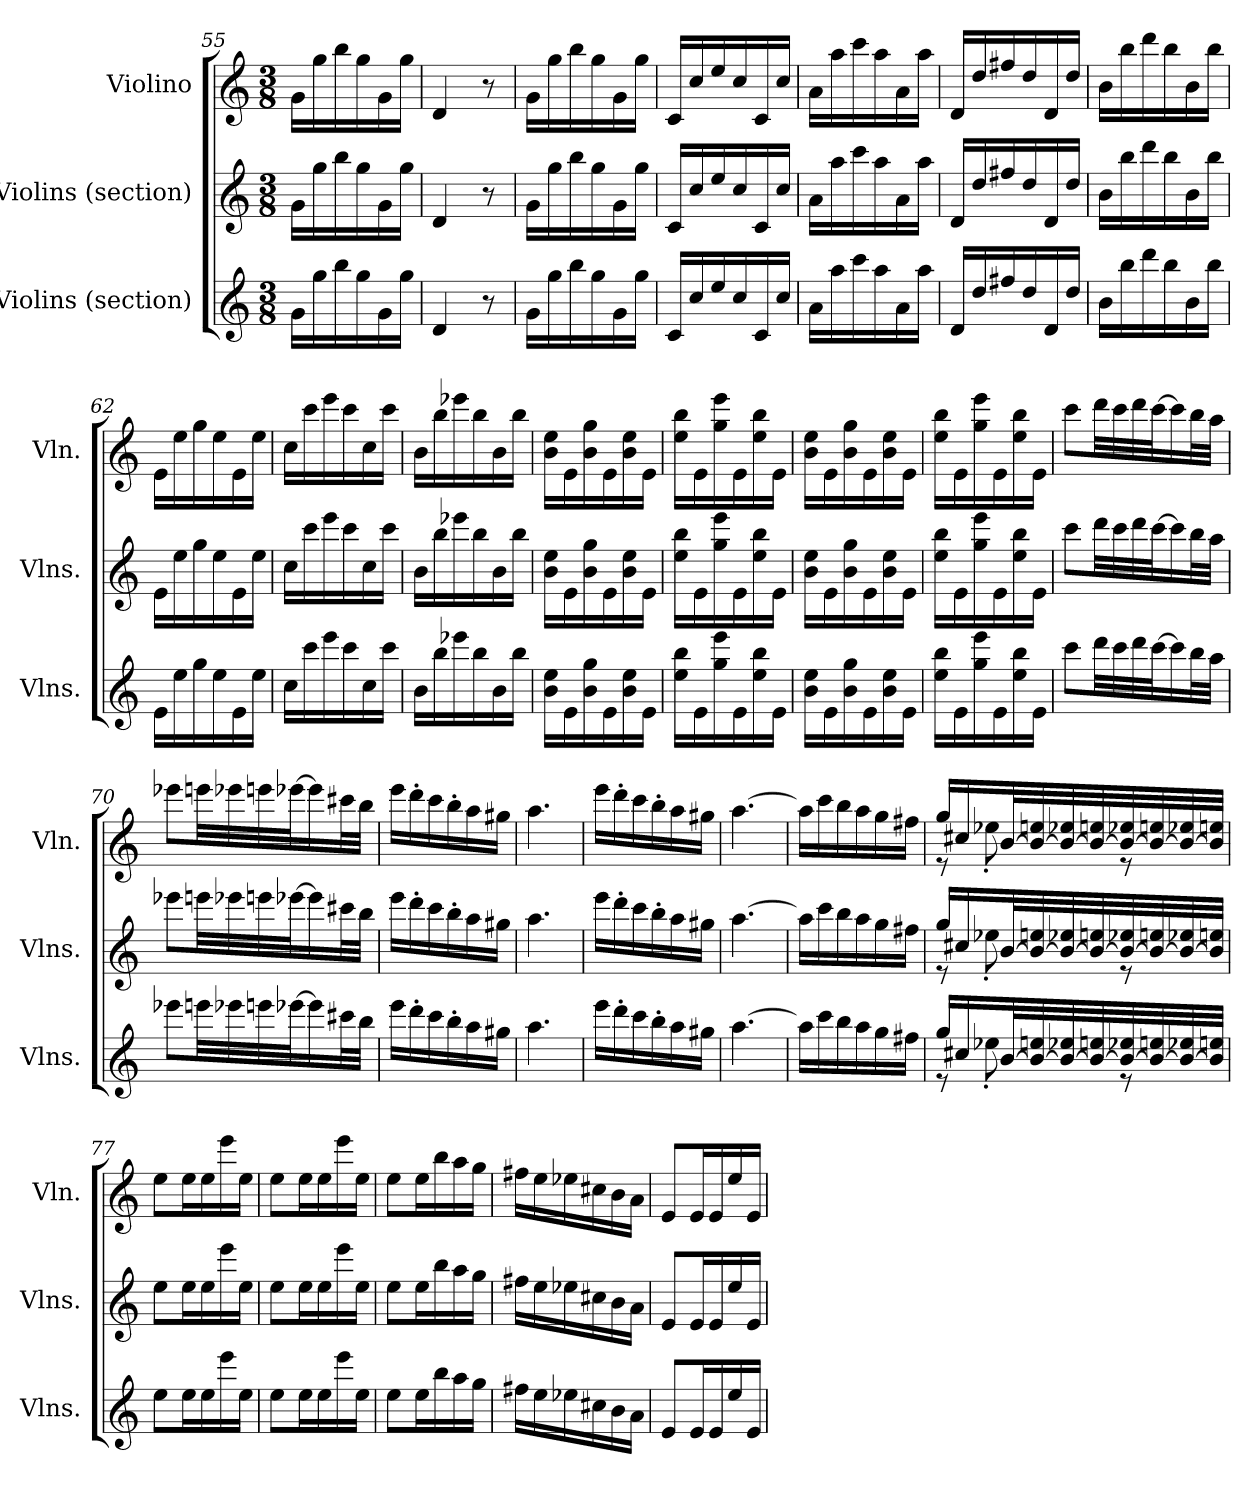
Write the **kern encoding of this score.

**kern	**kern	**kern
*part3	*part2	*part1
*staff3	*staff2	*staff1
*I"Violins (section)	*I"Violins (section)	*I"Violino
*I'Vlns.	*I'Vlns.	*I'Vln.
*clefG2	*clefG2	*clefG2
*k[]	*k[]	*k[]
*M3/8	*M3/8	*M3/8
=55	=55	=55
16g\LL	16g\LL	16g\LL
16gg\	16gg\	16gg\
16bb\	16bb\	16bb\
16gg\	16gg\	16gg\
16g\	16g\	16g\
16gg\JJ	16gg\JJ	16gg\JJ
=56	=56	=56
4d/	4d/	4d/
8r	8r	8r
=57	=57	=57
16g\LL	16g\LL	16g\LL
16gg\	16gg\	16gg\
16bb\	16bb\	16bb\
16gg\	16gg\	16gg\
16g\	16g\	16g\
16gg\JJ	16gg\JJ	16gg\JJ
=58	=58	=58
16c/LL	16c/LL	16c/LL
16cc/	16cc/	16cc/
16ee/	16ee/	16ee/
16cc/	16cc/	16cc/
16c/	16c/	16c/
16cc/JJ	16cc/JJ	16cc/JJ
!!LO:LB:g=z
=59	=59	=59
16a\LL	16a\LL	16a\LL
16aa\	16aa\	16aa\
16ccc\	16ccc\	16ccc\
16aa\	16aa\	16aa\
16a\	16a\	16a\
16aa\JJ	16aa\JJ	16aa\JJ
=60	=60	=60
16d/LL	16d/LL	16d/LL
16dd/	16dd/	16dd/
16ff#X/	16ff#X/	16ff#X/
16dd/	16dd/	16dd/
16d/	16d/	16d/
16dd/JJ	16dd/JJ	16dd/JJ
=61	=61	=61
16b\LL	16b\LL	16b\LL
16bb\	16bb\	16bb\
16ddd\	16ddd\	16ddd\
16bb\	16bb\	16bb\
16b\	16b\	16b\
16bb\JJ	16bb\JJ	16bb\JJ
=62	=62	=62
16e\LL	16e\LL	16e\LL
16ee\	16ee\	16ee\
16gg\	16gg\	16gg\
16ee\	16ee\	16ee\
16e\	16e\	16e\
16ee\JJ	16ee\JJ	16ee\JJ
=63	=63	=63
16cc\LL	16cc\LL	16cc\LL
16ccc\	16ccc\	16ccc\
16eee\	16eee\	16eee\
16ccc\	16ccc\	16ccc\
16cc\	16cc\	16cc\
16ccc\JJ	16ccc\JJ	16ccc\JJ
=64	=64	=64
16b\LL	16b\LL	16b\LL
16bb\	16bb\	16bb\
16eee-X\	16eee-X\	16eee-X\
16bb\	16bb\	16bb\
16b\	16b\	16b\
16bb\JJ	16bb\JJ	16bb\JJ
!!LO:PB:g=z
=65	=65	=65
16b\ 16ee\LL	16b\ 16ee\LL	16b\ 16ee\LL
16e\	16e\	16e\
16b\ 16gg\	16b\ 16gg\	16b\ 16gg\
16e\	16e\	16e\
16b\ 16ee\	16b\ 16ee\	16b\ 16ee\
16e\JJ	16e\JJ	16e\JJ
=66	=66	=66
16ee\ 16bb\LL	16ee\ 16bb\LL	16ee\ 16bb\LL
16e\	16e\	16e\
16gg\ 16eee\	16gg\ 16eee\	16gg\ 16eee\
16e\	16e\	16e\
16ee\ 16bb\	16ee\ 16bb\	16ee\ 16bb\
16e\JJ	16e\JJ	16e\JJ
=67	=67	=67
16b\ 16ee\LL	16b\ 16ee\LL	16b\ 16ee\LL
16e\	16e\	16e\
16b\ 16gg\	16b\ 16gg\	16b\ 16gg\
16e\	16e\	16e\
16b\ 16ee\	16b\ 16ee\	16b\ 16ee\
16e\JJ	16e\JJ	16e\JJ
=68	=68	=68
16ee\ 16bb\LL	16ee\ 16bb\LL	16ee\ 16bb\LL
16e\	16e\	16e\
16gg\ 16eee\	16gg\ 16eee\	16gg\ 16eee\
16e\	16e\	16e\
16ee\ 16bb\	16ee\ 16bb\	16ee\ 16bb\
16e\JJ	16e\JJ	16e\JJ
=69	=69	=69
8ccc\L	8ccc\L	8ccc\L
32ddd\LL	32ddd\LL	32ddd\LL
32ccc\	32ccc\	32ccc\
32ddd\	32ddd\	32ddd\
[32ccc\J	[32ccc\J	[32ccc\J
16ccc\]	16ccc\]	16ccc\]
32bb\L	32bb\L	32bb\L
32aa\JJJ	32aa\JJJ	32aa\JJJ
!!LO:LB:g=z
=70	=70	=70
8eee-X\L	8eee-X\L	8eee-X\L
32eeen\LL	32eeen\LL	32eeen\LL
32eee-X\	32eee-X\	32eee-X\
32eeen\	32eeen\	32eeen\
[32eee-X\J	[32eee-X\J	[32eee-X\J
16eee-\]	16eee-\]	16eee-\]
32ccc#X\L	32ccc#X\L	32ccc#X\L
32bb\JJJ	32bb\JJJ	32bb\JJJ
=71	=71	=71
16eee\LL	16eee\LL	16eee\LL
16ddd'\	16ddd'\	16ddd'\
16ccc\	16ccc\	16ccc\
16bb'\	16bb'\	16bb'\
16aa\	16aa\	16aa\
16gg#X\JJ	16gg#X\JJ	16gg#X\JJ
=72	=72	=72
4.aa\	4.aa\	4.aa\
=73	=73	=73
16eee\LL	16eee\LL	16eee\LL
16ddd'\	16ddd'\	16ddd'\
16ccc\	16ccc\	16ccc\
16bb'\	16bb'\	16bb'\
16aa\	16aa\	16aa\
16gg#X\JJ	16gg#X\JJ	16gg#X\JJ
=74	=74	=74
[4.aa\	[4.aa\	[4.aa\
=75	=75	=75
16aa\LL]	16aa\LL]	16aa\LL]
16ccc\	16ccc\	16ccc\
16bb\	16bb\	16bb\
16aa\	16aa\	16aa\
16gg\	16gg\	16gg\
16ff#X\JJ	16ff#X\JJ	16ff#X\JJ
!!LO:LB:g=z
=76	=76	=76
*^	*^	*^
16gg/LL	8r	16gg/LL	8r	16gg/LL	8r
16cc#X/	.	16cc#X/	.	16cc#X/	.
[32b/L	8ee-X'\	[32b/L	8ee-X'\	[32b/L	8ee-X'\
32b/_ 32een/	.	32b/_ 32een/	.	32b/_ 32een/	.
32b/_ 32ee-X/	.	32b/_ 32ee-X/	.	32b/_ 32ee-X/	.
32b/_ 32een/	.	32b/_ 32een/	.	32b/_ 32een/	.
32b/_ 32ee-X/	8r	32b/_ 32ee-X/	8r	32b/_ 32ee-X/	8r
32b/_ 32een/	.	32b/_ 32een/	.	32b/_ 32een/	.
32b/_ 32ee-X/	.	32b/_ 32ee-X/	.	32b/_ 32ee-X/	.
32b/] 32een/JJJ	.	32b/] 32een/JJJ	.	32b/] 32een/JJJ	.
*v	*v	*	*	*v	*v
*	*v	*v	*
=77	=77	=77
8ee\L	8ee\L	8ee\L
16ee\L	16ee\L	16ee\L
16ee\	16ee\	16ee\
16eee\	16eee\	16eee\
16ee\JJ	16ee\JJ	16ee\JJ
=78	=78	=78
8ee\L	8ee\L	8ee\L
16ee\L	16ee\L	16ee\L
16ee\	16ee\	16ee\
16eee\	16eee\	16eee\
16ee\JJ	16ee\JJ	16ee\JJ
=79	=79	=79
8ee\L	8ee\L	8ee\L
16ee\L	16ee\L	16ee\L
16bb\	16bb\	16bb\
16aa\	16aa\	16aa\
16gg\JJ	16gg\JJ	16gg\JJ
=80	=80	=80
16ff#X\LL	16ff#X\LL	16ff#X\LL
16ee\	16ee\	16ee\
16ee-X\	16ee-X\	16ee-X\
16cc#X\	16cc#X\	16cc#X\
16b\	16b\	16b\
16a\JJ	16a\JJ	16a\JJ
!!LO:LB:g=z
=81	=81	=81
8e/L	8e/L	8e/L
16e/L	16e/L	16e/L
16e/	16e/	16e/
16ee/	16ee/	16ee/
16e/JJ	16e/JJ	16e/JJ
=	=	=
*-	*-	*-
